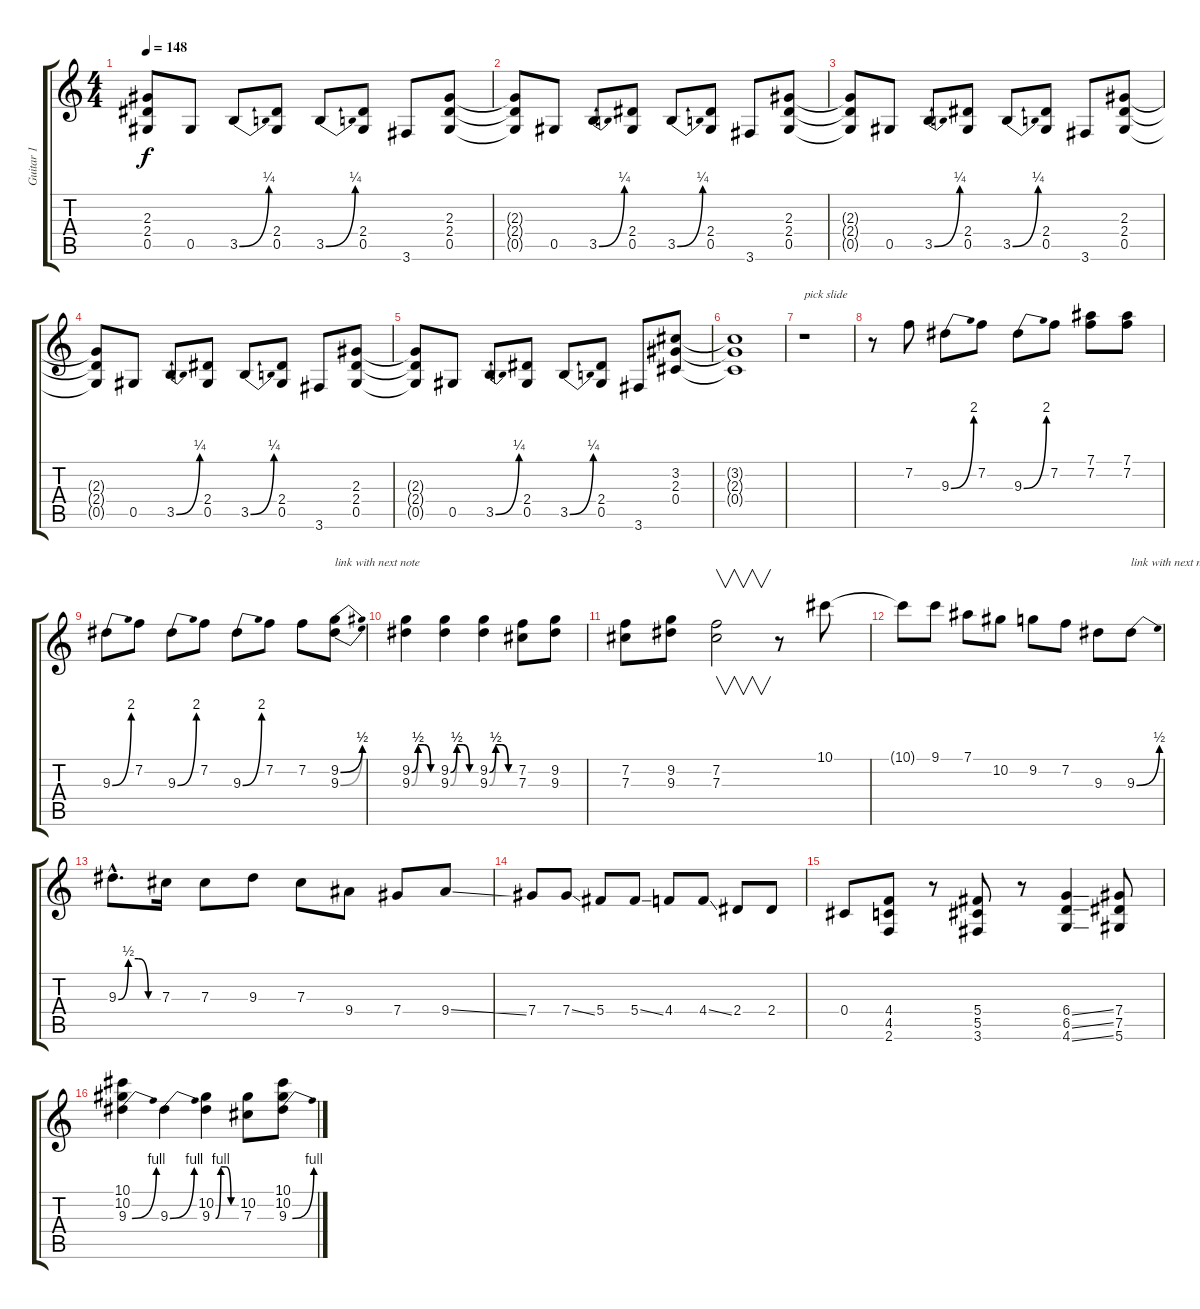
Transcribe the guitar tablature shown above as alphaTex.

\track ("Guitar 1" "Guitar 1") {instrument overdrivenguitar}
\staff {score tabs}
\tuning (Eb4 Bb3 Gb3 Db3 Ab2 Eb2) {hide}
\ts (4 4)
\tempo 148
\clef g2
\ks c
(2.3{t} 2.4{t} 0.5{t}).8{dy f} 0.5.8 3.5{be (bend 0 0 60 1)}.8 (2.4 0.5).8 3.5{be (bend 0 0 60 1)}.8 (2.4 0.5).8 3.6.8 (2.3 2.4 0.5).8 |
(2.3{t} 2.4{t} 0.5{t}).8 0.5.8 3.5{be (bend 0 0 60 1)}.8 (2.4 0.5).8 3.5{be (bend 0 0 60 1)}.8 (2.4 0.5).8 3.6.8 (2.3 2.4 0.5).8 |
(2.3{t} 2.4{t} 0.5{t}).8 0.5.8 3.5{be (bend 0 0 60 1)}.8 (2.4 0.5).8 3.5{be (bend 0 0 60 1)}.8 (2.4 0.5).8 3.6.8 (2.3 2.4 0.5).8 |
(2.3{t} 2.4{t} 0.5{t}).8 0.5.8 3.5{be (bend 0 0 60 1)}.8 (2.4 0.5).8 3.5{be (bend 0 0 60 1)}.8 (2.4 0.5).8 3.6.8 (2.3 2.4 0.5).8 |
(2.3{t} 2.4{t} 0.5{t}).8 0.5.8 3.5{be (bend 0 0 60 1)}.8 (2.4 0.5).8 3.5{be (bend 0 0 60 1)}.8 (2.4 0.5).8 3.6.8 (3.2 2.3 0.4).8 |
(3.2{t} 2.3{t} 0.4{t}).1 |
r.1{txt "pick slide"} |
r.8 7.2.8 9.3{be (bend 0 0 60 8)}.8 7.2.8 9.3{be (bend 0 0 60 8)}.8 7.2.8 (7.1 7.2).8 (7.1 7.2).8 |
9.3{be (bend 0 0 60 8)}.8 7.2.8 9.3{be (bend 0 0 60 8)}.8 7.2.8 9.3{be (bend 0 0 60 8)}.8 7.2.8 7.2.8 (9.2{be (bend 0 0 60 2)} 9.3{be (bend 0 0 60 2)}).8{txt "link with next note"} |
(9.2{be (custom 0 0 15 2 30 2 45 0 60 0)} 9.3{be (custom 0 0 15 2 30 2 45 0 60 0)}).4 (9.2{be (custom 0 0 15 2 30 2 45 0 60 0)} 9.3{be (custom 0 0 15 2 30 2 45 0 60 0)}).4 (9.2{be (custom 0 0 15 2 30 2 45 0 60 0)} 9.3{be (custom 0 0 15 2 30 2 45 0 60 0)}).4 (7.2 7.3).8 (9.2 9.3).8 |
(7.2 7.3).8 (9.2 9.3).8 (7.2 7.3).2{v} r.8 10.1.8 |
10.1{t}.8 9.1.8 7.1.8 10.2.8 9.2.8 7.2.8 9.3.8 9.3{be (bend 0 0 60 2)}.8{txt "link with next note"} |
9.3{be (custom 0 0 15 2 30 2 45 0 60 0) hac}.8{d} 7.3.16 7.3.8 9.3.8 7.3.8 9.4.8 7.4.8 9.4{ss}.8 |
7.4.8 7.4{ss}.8 5.4.8 5.4{ss}.8 4.4.8 4.4{ss}.8 2.4.8 2.4.8 |
0.4.8 (4.4 4.5 2.6).8 r.8 (5.4 5.5 3.6).8 r.8 (6.4{ss} 6.5{ss} 4.6{ss}).4 (7.4 7.5 5.6).8 |
(10.1 10.2 9.3{be (bend 0 0 60 4)}).4 9.3{be (bend 0 0 60 4)}.4 (10.2 9.3{be (custom 0 0 15 4 30 4 45 0 60 0)}).4 (10.2 7.3).8 (10.1 10.2 9.3{be (bend 0 0 60 4)}).8
